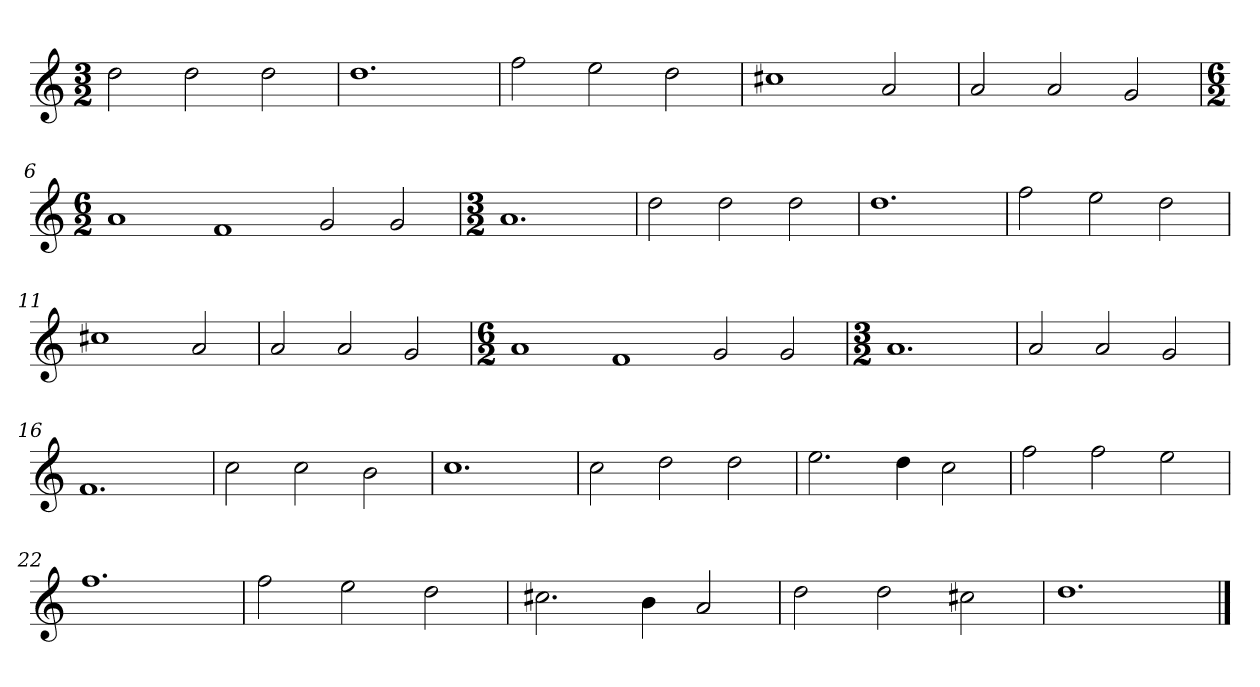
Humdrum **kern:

**kern
*part1
*staff1
*k[]
*M3/2
*MM120
=1
2dd
2dd
2dd
=2
1.dd
=3
2ff
2ee
2dd
=4
1cc#X
2a
=5
2a
2a
2g
=6
*M6/2
1a
1f
2g
2g
=7
*M3/2
1.a
=8
2dd
2dd
2dd
=9
1.dd
=10
2ff
2ee
2dd
=11
1cc#X
2a
=12
2a
2a
2g
=13
*M6/2
1a
1f
2g
2g
=14
*M3/2
1.a
=15
2a
2a
2g
=16
1.f
=17
2cc
2cc
2b
=18
1.cc
=19
2cc
2dd
2dd
=20
2.ee
4dd
2cc
=21
2ff
2ff
2ee
=22
1.ff
=23
2ff
2ee
2dd
=24
2.cc#X
4b
2a
=25
2dd
2dd
2cc#X
=26
1.dd
==
*-
